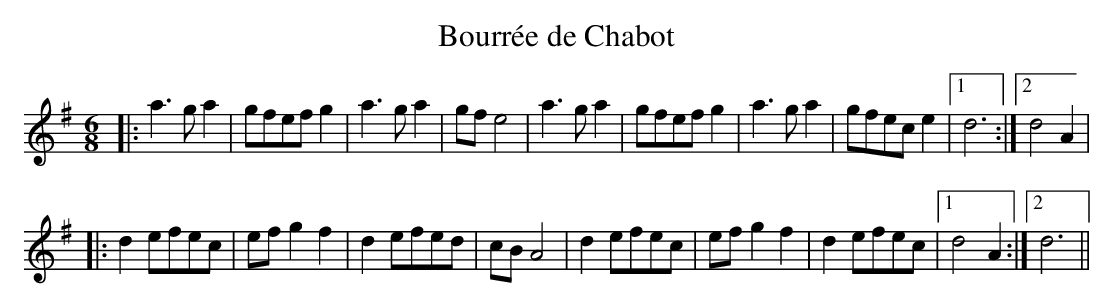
X:1
T:Bourr\'ee de Chabot
M:6/8
L:1/8
K:Ador
|:a3ga2| gfefg2| a3ga2| gfe4| a3ga2| gfefg2| a3ga2| gfece2|1 d6:|2 d4A2|
|:d2efec| efg2f2| d2efed| cBA4| d2efec| efg2f2| d2efec|1 d4A2:|2 d6||
